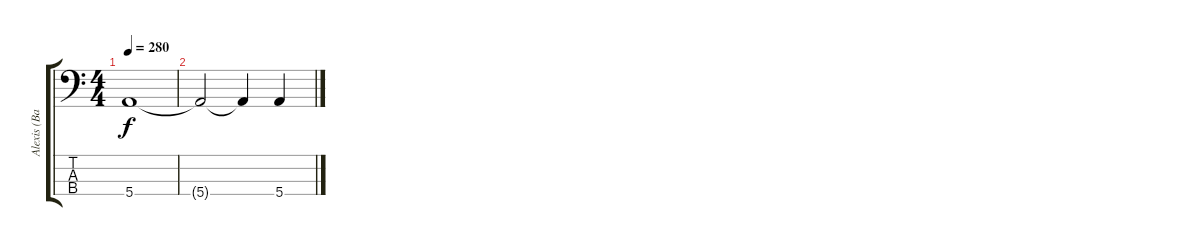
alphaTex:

\track ("Alexis (Bajo)" "Alexis (Ba") {instrument electricbassfinger}
\staff {score tabs}
\tuning (G2 D2 A1 E1) {hide}
\ts (4 4)
\tempo 280
\clef f4
\ks c
5.4.1{dy f} |
5.4{t}.2 5.4{t}.4 5.4.4
